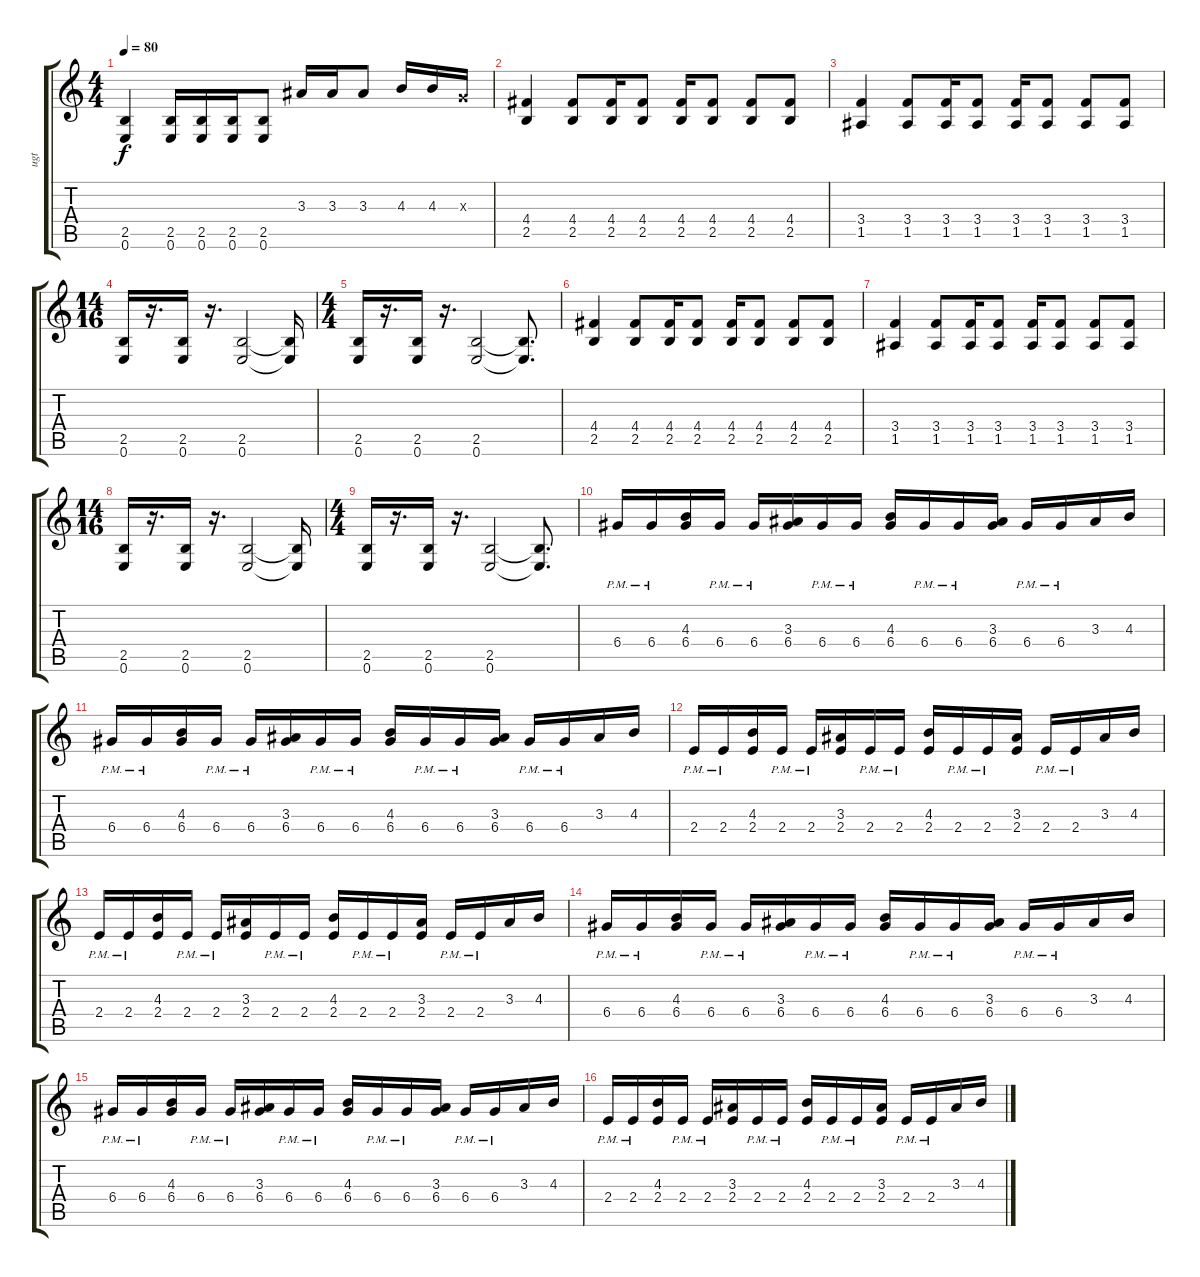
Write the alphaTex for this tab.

\track ("ugt" "ugt") {instrument overdrivenguitar}
\staff {score tabs}
\tuning (E4 B3 G3 D3 A2 E2) {hide}
\ts (4 4)
\tempo 80
\clef g2
\ks c
(2.5 0.6).4{dy f} (2.5 0.6).16 (2.5 0.6).16 (2.5 0.6).16 (2.5 0.6).8 3.3.16 3.3.16 3.3.8 4.3.16 4.3.16 0.3{x}.16 |
(4.4 2.5).4 (4.4 2.5).8 (4.4 2.5).16 (4.4 2.5).8 (4.4 2.5).16 (4.4 2.5).8 (4.4 2.5).8 (4.4 2.5).8 |
(3.4 1.5).4 (3.4 1.5).8 (3.4 1.5).16 (3.4 1.5).8 (3.4 1.5).16 (3.4 1.5).8 (3.4 1.5).8 (3.4 1.5).8 |
\ts (14 16)
(2.5 0.6).16 r.16{d} (2.5 0.6).16 r.16{d} (2.5 0.6).2 (2.5{t} 0.6{t}).16 |
\ts (4 4)
(2.5 0.6).16 r.16{d} (2.5 0.6).16 r.16{d} (2.5 0.6).2 (2.5{t} 0.6{t}).8{d} |
(4.4 2.5).4 (4.4 2.5).8 (4.4 2.5).16 (4.4 2.5).8 (4.4 2.5).16 (4.4 2.5).8 (4.4 2.5).8 (4.4 2.5).8 |
(3.4 1.5).4 (3.4 1.5).8 (3.4 1.5).16 (3.4 1.5).8 (3.4 1.5).16 (3.4 1.5).8 (3.4 1.5).8 (3.4 1.5).8 |
\ts (14 16)
(2.5 0.6).16 r.16{d} (2.5 0.6).16 r.16{d} (2.5 0.6).2 (2.5{t} 0.6{t}).16 |
\ts (4 4)
(2.5 0.6).16 r.16{d} (2.5 0.6).16 r.16{d} (2.5 0.6).2 (2.5{t} 0.6{t}).8{d} |
6.4{pm}.16 6.4{pm}.16 (4.3 6.4).16 6.4{pm}.16 6.4{pm}.16 (3.3 6.4).16 6.4{pm}.16 6.4{pm}.16 (4.3 6.4).16 6.4{pm}.16 6.4{pm}.16 (3.3 6.4).16 6.4{pm}.16 6.4{pm}.16 3.3.16 4.3.16 |
6.4{pm}.16 6.4{pm}.16 (4.3 6.4).16 6.4{pm}.16 6.4{pm}.16 (3.3 6.4).16 6.4{pm}.16 6.4{pm}.16 (4.3 6.4).16 6.4{pm}.16 6.4{pm}.16 (3.3 6.4).16 6.4{pm}.16 6.4{pm}.16 3.3.16 4.3.16 |
2.4{pm}.16 2.4{pm}.16 (4.3 2.4).16 2.4{pm}.16 2.4{pm}.16 (3.3 2.4).16 2.4{pm}.16 2.4{pm}.16 (4.3 2.4).16 2.4{pm}.16 2.4{pm}.16 (3.3 2.4).16 2.4{pm}.16 2.4{pm}.16 3.3.16 4.3.16 |
2.4{pm}.16 2.4{pm}.16 (4.3 2.4).16 2.4{pm}.16 2.4{pm}.16 (3.3 2.4).16 2.4{pm}.16 2.4{pm}.16 (4.3 2.4).16 2.4{pm}.16 2.4{pm}.16 (3.3 2.4).16 2.4{pm}.16 2.4{pm}.16 3.3.16 4.3.16 |
6.4{pm}.16 6.4{pm}.16 (4.3 6.4).16 6.4{pm}.16 6.4{pm}.16 (3.3 6.4).16 6.4{pm}.16 6.4{pm}.16 (4.3 6.4).16 6.4{pm}.16 6.4{pm}.16 (3.3 6.4).16 6.4{pm}.16 6.4{pm}.16 3.3.16 4.3.16 |
6.4{pm}.16 6.4{pm}.16 (4.3 6.4).16 6.4{pm}.16 6.4{pm}.16 (3.3 6.4).16 6.4{pm}.16 6.4{pm}.16 (4.3 6.4).16 6.4{pm}.16 6.4{pm}.16 (3.3 6.4).16 6.4{pm}.16 6.4{pm}.16 3.3.16 4.3.16 |
2.4{pm}.16 2.4{pm}.16 (4.3 2.4).16 2.4{pm}.16 2.4{pm}.16 (3.3 2.4).16 2.4{pm}.16 2.4{pm}.16 (4.3 2.4).16 2.4{pm}.16 2.4{pm}.16 (3.3 2.4).16 2.4{pm}.16 2.4{pm}.16 3.3.16 4.3.16
